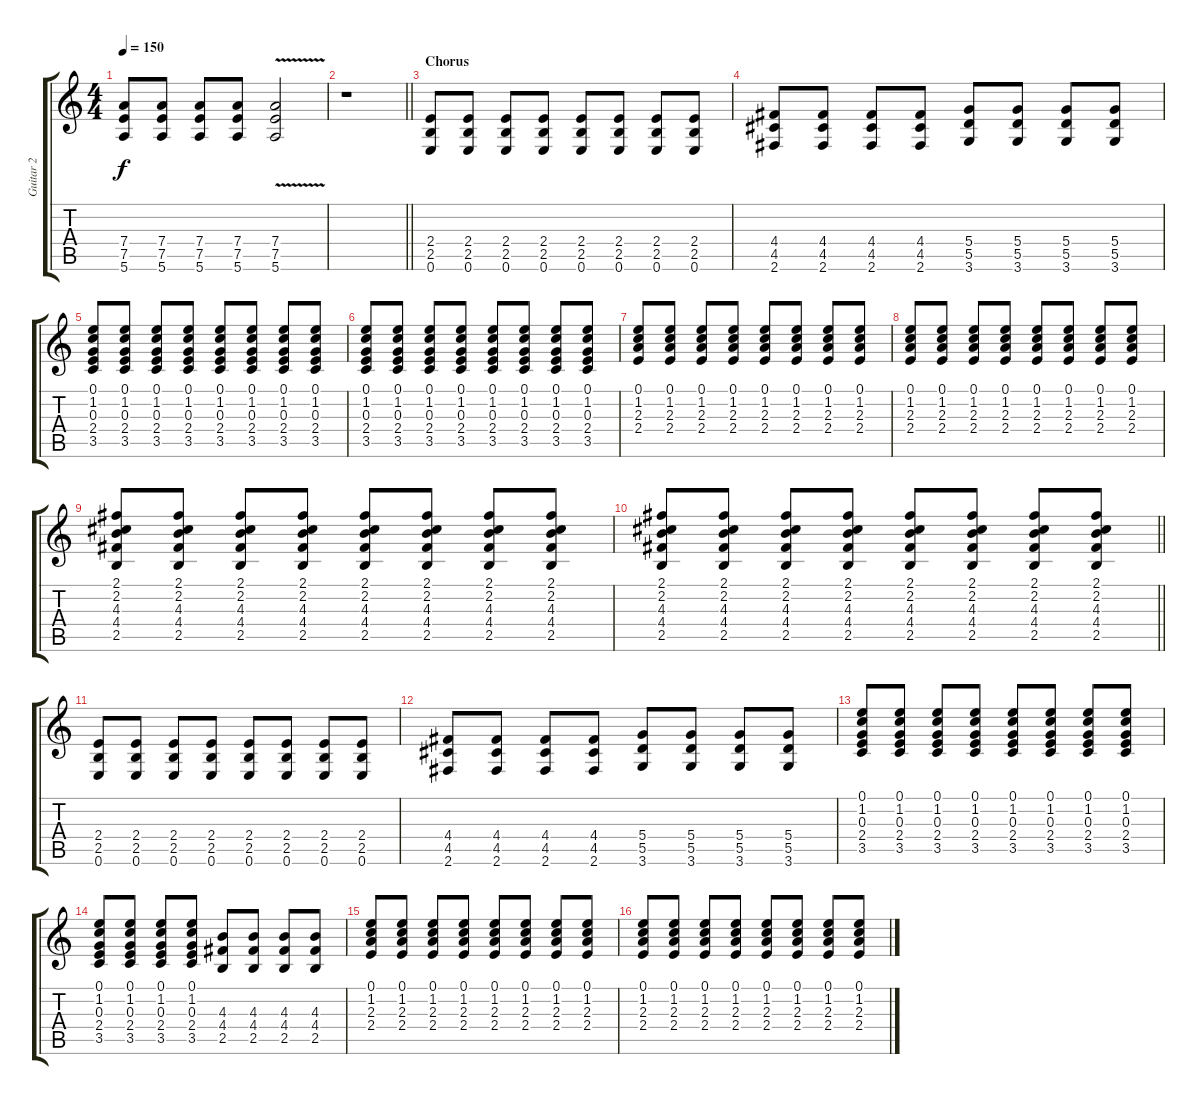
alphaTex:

\track ("Guitar 2" "Guitar 2") {instrument distortionguitar}
\staff {score tabs}
\tuning (E4 B3 G3 D3 A2 E2) {hide}
\ts (4 4)
\tempo 150
\clef g2
\ks c
(7.4 7.5 5.6).8{dy f} (7.4 7.5 5.6).8 (7.4 7.5 5.6).8 (7.4 7.5 5.6).8 (7.4{v} 7.5 5.6).2 |
\barLineRight lightlight
r.1 |
\section ("" "Chorus")
(2.4 2.5 0.6).8 (2.4 2.5 0.6).8 (2.4 2.5 0.6).8 (2.4 2.5 0.6).8 (2.4 2.5 0.6).8 (2.4 2.5 0.6).8 (2.4 2.5 0.6).8 (2.4 2.5 0.6).8 |
(4.4 4.5 2.6).8 (4.4 4.5 2.6).8 (4.4 4.5 2.6).8 (4.4 4.5 2.6).8 (5.4 5.5 3.6).8 (5.4 5.5 3.6).8 (5.4 5.5 3.6).8 (5.4 5.5 3.6).8 |
(0.1 1.2 0.3 2.4 3.5).8 (0.1 1.2 0.3 2.4 3.5).8 (0.1 1.2 0.3 2.4 3.5).8 (0.1 1.2 0.3 2.4 3.5).8 (0.1 1.2 0.3 2.4 3.5).8 (0.1 1.2 0.3 2.4 3.5).8 (0.1 1.2 0.3 2.4 3.5).8 (0.1 1.2 0.3 2.4 3.5).8 |
(0.1 1.2 0.3 2.4 3.5).8 (0.1 1.2 0.3 2.4 3.5).8 (0.1 1.2 0.3 2.4 3.5).8 (0.1 1.2 0.3 2.4 3.5).8 (0.1 1.2 0.3 2.4 3.5).8 (0.1 1.2 0.3 2.4 3.5).8 (0.1 1.2 0.3 2.4 3.5).8 (0.1 1.2 0.3 2.4 3.5).8 |
(0.1 1.2 2.3 2.4).8 (0.1 1.2 2.3 2.4).8 (0.1 1.2 2.3 2.4).8 (0.1 1.2 2.3 2.4).8 (0.1 1.2 2.3 2.4).8 (0.1 1.2 2.3 2.4).8 (0.1 1.2 2.3 2.4).8 (0.1 1.2 2.3 2.4).8 |
(0.1 1.2 2.3 2.4).8 (0.1 1.2 2.3 2.4).8 (0.1 1.2 2.3 2.4).8 (0.1 1.2 2.3 2.4).8 (0.1 1.2 2.3 2.4).8 (0.1 1.2 2.3 2.4).8 (0.1 1.2 2.3 2.4).8 (0.1 1.2 2.3 2.4).8 |
(2.1 2.2 4.3 4.4 2.5).8 (2.1 2.2 4.3 4.4 2.5).8 (2.1 2.2 4.3 4.4 2.5).8 (2.1 2.2 4.3 4.4 2.5).8 (2.1 2.2 4.3 4.4 2.5).8 (2.1 2.2 4.3 4.4 2.5).8 (2.1 2.2 4.3 4.4 2.5).8 (2.1 2.2 4.3 4.4 2.5).8 |
\barLineRight lightlight
(2.1 2.2 4.3 4.4 2.5).8 (2.1 2.2 4.3 4.4 2.5).8 (2.1 2.2 4.3 4.4 2.5).8 (2.1 2.2 4.3 4.4 2.5).8 (2.1 2.2 4.3 4.4 2.5).8 (2.1 2.2 4.3 4.4 2.5).8 (2.1 2.2 4.3 4.4 2.5).8 (2.1 2.2 4.3 4.4 2.5).8 |
\section ("" "")
(2.4 2.5 0.6).8 (2.4 2.5 0.6).8 (2.4 2.5 0.6).8 (2.4 2.5 0.6).8 (2.4 2.5 0.6).8 (2.4 2.5 0.6).8 (2.4 2.5 0.6).8 (2.4 2.5 0.6).8 |
(4.4 4.5 2.6).8 (4.4 4.5 2.6).8 (4.4 4.5 2.6).8 (4.4 4.5 2.6).8 (5.4 5.5 3.6).8 (5.4 5.5 3.6).8 (5.4 5.5 3.6).8 (5.4 5.5 3.6).8 |
(0.1 1.2 0.3 2.4 3.5).8 (0.1 1.2 0.3 2.4 3.5).8 (0.1 1.2 0.3 2.4 3.5).8 (0.1 1.2 0.3 2.4 3.5).8 (0.1 1.2 0.3 2.4 3.5).8 (0.1 1.2 0.3 2.4 3.5).8 (0.1 1.2 0.3 2.4 3.5).8 (0.1 1.2 0.3 2.4 3.5).8 |
(0.1 1.2 0.3 2.4 3.5).8 (0.1 1.2 0.3 2.4 3.5).8 (0.1 1.2 0.3 2.4 3.5).8 (0.1 1.2 0.3 2.4 3.5).8 (4.3 4.4 2.5).8 (4.3 4.4 2.5).8 (4.3 4.4 2.5).8 (4.3 4.4 2.5).8 |
(0.1 1.2 2.3 2.4).8 (0.1 1.2 2.3 2.4).8 (0.1 1.2 2.3 2.4).8 (0.1 1.2 2.3 2.4).8 (0.1 1.2 2.3 2.4).8 (0.1 1.2 2.3 2.4).8 (0.1 1.2 2.3 2.4).8 (0.1 1.2 2.3 2.4).8 |
(0.1 1.2 2.3 2.4).8 (0.1 1.2 2.3 2.4).8 (0.1 1.2 2.3 2.4).8 (0.1 1.2 2.3 2.4).8 (0.1 1.2 2.3 2.4).8 (0.1 1.2 2.3 2.4).8 (0.1 1.2 2.3 2.4).8 (0.1 1.2 2.3 2.4).8
